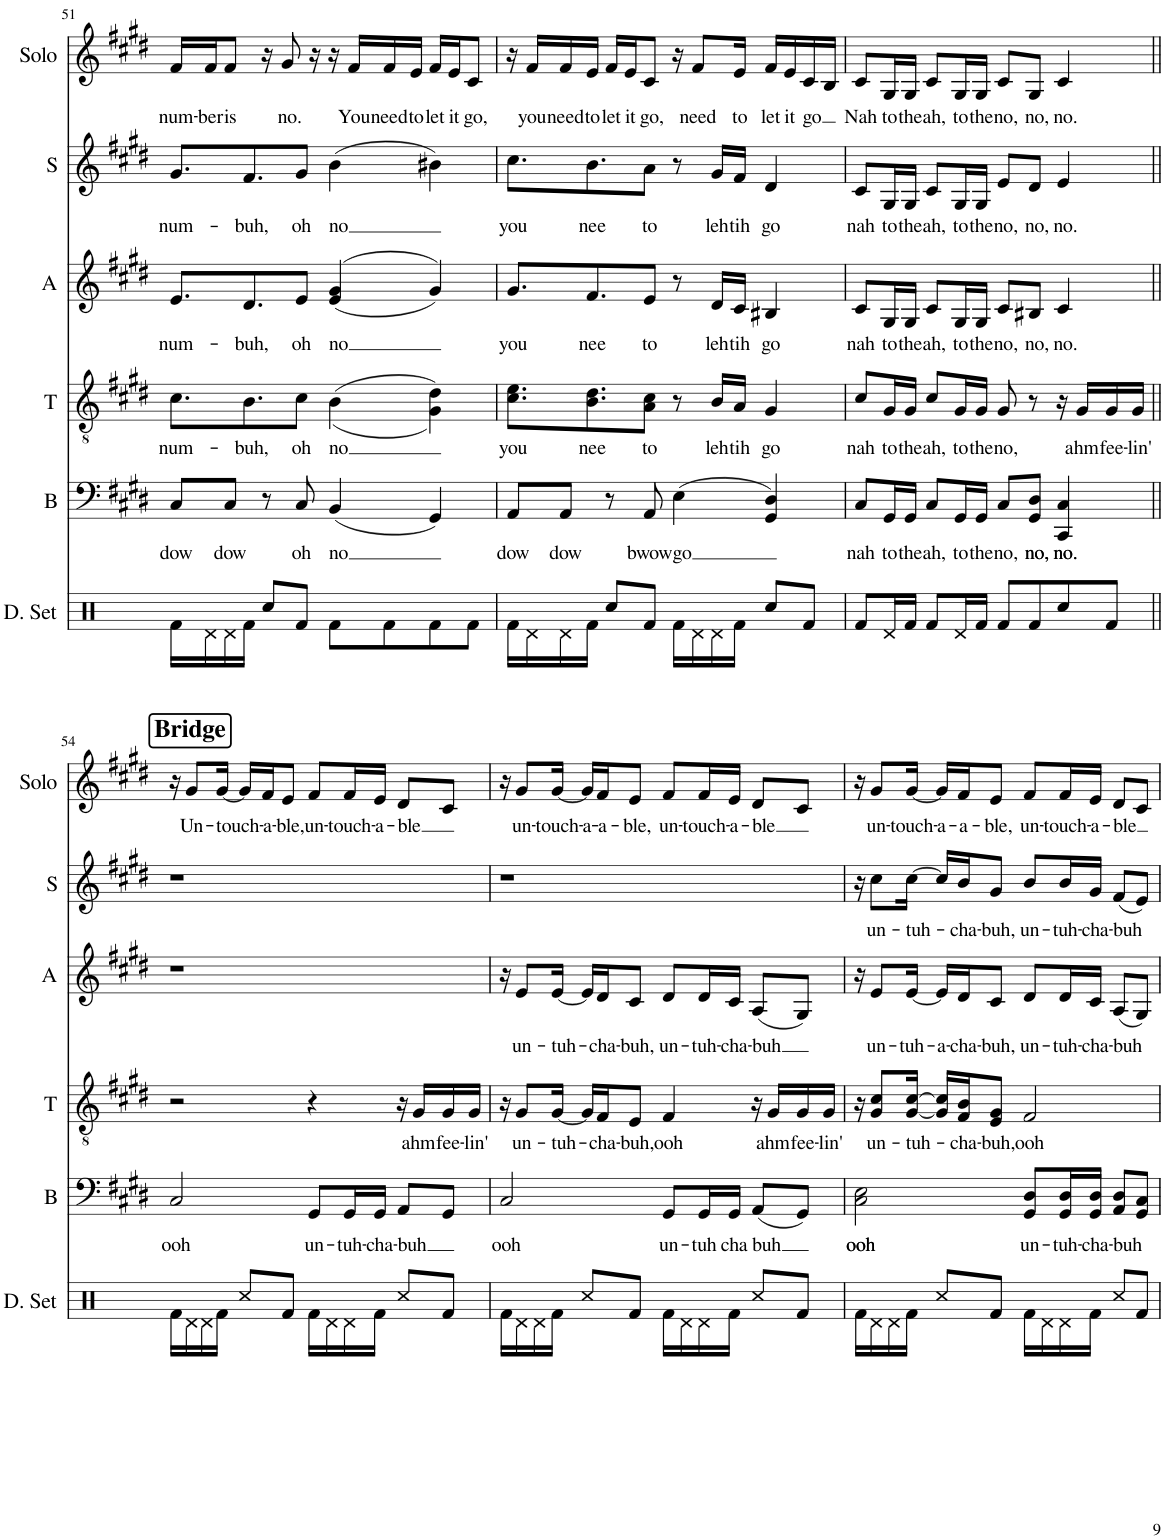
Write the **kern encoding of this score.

**kern	**kern	**text	**kern	**text	**kern	**text	**kern	**text	**kern	**text
*part6	*part5	*part5	*part4	*part4	*part3	*part3	*part2	*part2	*part1	*part1
*staff6	*staff5	*staff5	*staff4	*staff4	*staff3	*staff3	*staff2	*staff2	*staff1	*staff1
*I"Drumset	*I"Bass	*	*I"Tenor	*	*I"Alto	*	*I"Soprano	*	*I"Solo	*
*I'D. Set	*I'B	*	*I'T	*	*I'A	*	*I'S	*	*I'Solo	*
!!LO:PB:g=z
*clefX	*clefF4	*	*clefGv2	*	*clefG2	*	*clefG2	*	*clefG2	*
*k[]	*k[f#c#g#d#]	*	*k[f#c#g#d#]	*	*k[f#c#g#d#]	*	*k[f#c#g#d#]	*	*k[f#c#g#d#]	*
*	*E:	*	*E:	*	*E:	*	*E:	*	*E:	*
*M4/4	*M4/4	*	*M4/4	*	*M4/4	*	*M4/4	*	*M4/4	*
=51	=51	=51	=51	=51	=51	=51	=51	=51	=51	=51
!	!	!LO:LY:b	!	!LO:LY:b	!	!LO:LY:b	!	!LO:LY:b	!	!LO:LY:b
16Rf\LL	8C#/L	dow	8.c#\L	num-	8.e/L	num-	8.g#/L	num-	16f#/LL	num-
!	!	!	!	!	!	!	!	!	!	!LO:LY:b
16Rd\	.	.	.	.	.	.	.	.	16f#/J	-ber
!	!	!LO:LY:b	!	!	!	!	!	!	!	!LO:LY:b
16Rd\	8C#/J	dow	.	.	.	.	.	.	8f#/J	is
!	!	!	!	!LO:LY:b	!	!LO:LY:b	!	!LO:LY:b	!	!
16Rf\JJ	.	.	8.B\	-buh,	8.d#/	-buh,	8.f#/	-buh,	.	.
8Rcc/L	8r	.	.	.	.	.	.	.	16r	.
!	!	!	!	!	!	!	!	!	!	!LO:LY:b
.	.	.	.	.	.	.	.	.	8g#/	no.
!	!	!LO:LY:b	!	!LO:LY:b	!	!LO:LY:b	!	!LO:LY:b	!	!
8Rf/J	8C#/	oh	8c#\J	oh	8e/J	oh	8g#/J	oh	.	.
.	.	.	.	.	.	.	.	.	16r	.
!	!	!LO:LY:b	!	!LO:LY:b	!	!LO:LY:b	!	!LO:LY:b	!	!
8Rf\L	(4BB/	no	(<(4B\	no	((>4e/ 4g#/	no	(4b\	no	16r	.
!	!	!	!	!	!	!	!	!	!	!LO:LY:b
.	.	.	.	.	.	.	.	.	16f#/LL	You
!	!	!	!	!	!	!	!	!	!	!LO:LY:b
8Rf\	.	.	.	.	.	.	.	.	16f#/	need
!	!	!	!	!	!	!	!	!	!	!LO:LY:b
.	.	.	.	.	.	.	.	.	16e/JJ	to
!	!	!	!	!	!	!	!	!	!	!LO:LY:b
8Rf\	4GG#/)	.	4G#\ 4d#\))	.	4g#/))	.	4b#X\)	.	16f#/LL	let
!	!	!	!	!	!	!	!	!	!	!LO:LY:b
.	.	.	.	.	.	.	.	.	16e/J	it
!	!	!	!	!	!	!	!	!	!	!LO:LY:b
8Rf\J	.	.	.	.	.	.	.	.	8c#/J	go,
=52	=52	=52	=52	=52	=52	=52	=52	=52	=52	=52
!	!	!LO:LY:b	!	!LO:LY:b	!	!LO:LY:b	!	!LO:LY:b	!	!
16Rf\LL	8AA/L	dow	8.c#\ 8.e\L	you	8.g#/L	you	8.cc#\L	you	16r	.
!	!	!	!	!	!	!	!	!	!	!LO:LY:b
16Rd\	.	.	.	.	.	.	.	.	16f#/LL	you
!	!	!LO:LY:b	!	!	!	!	!	!	!	!LO:LY:b
16Rd\	8AA/J	dow	.	.	.	.	.	.	16f#/	need
!	!	!	!	!LO:LY:b	!	!LO:LY:b	!	!LO:LY:b	!	!LO:LY:b
16Rf\JJ	.	.	8.B\ 8.d#\	nee	8.f#/	nee	8.b\	nee	16e/JJ	to
!	!	!	!	!	!	!	!	!	!	!LO:LY:b
8Rcc/L	8r	.	.	.	.	.	.	.	16f#/LL	let
!	!	!	!	!	!	!	!	!	!	!LO:LY:b
.	.	.	.	.	.	.	.	.	16e/J	it
!	!	!LO:LY:b	!	!LO:LY:b	!	!LO:LY:b	!	!LO:LY:b	!	!LO:LY:b
8Rf/J	8AA/	bwow	8A\ 8c#\J	to	8e/J	to	8a\J	to	8c#/J	go,
!	!	!LO:LY:b	!	!	!	!	!	!	!	!
16Rf\LL	(4E\	go	8r	.	8r	.	8r	.	16r	.
!	!	!	!	!	!	!	!	!	!	!LO:LY:b
16Rd\	.	.	.	.	.	.	.	.	8f#/L	need
!	!	!	!	!LO:LY:b	!	!LO:LY:b	!	!LO:LY:b	!	!
16Rd\	.	.	16B/LL	leh	16d#/LL	leh	16g#/LL	leh	.	.
!	!	!	!	!LO:LY:b	!	!LO:LY:b	!	!LO:LY:b	!	!LO:LY:b
16Rf\JJ	.	.	16A/JJ	tih	16c#/JJ	tih	16f#/JJ	tih	16e/Jk	to
!	!	!	!	!LO:LY:b	!	!LO:LY:b	!	!LO:LY:b	!	!LO:LY:b
8Rcc/L	4GG#/ 4D#/)	.	4G#/	go	4B#X/	go	4d#/	go	16f#/LL	let
!	!	!	!	!	!	!	!	!	!	!LO:LY:b
.	.	.	.	.	.	.	.	.	16e/	it
!	!	!	!	!	!	!	!	!	!	!LO:LY:b
8Rf/J	.	.	.	.	.	.	.	.	16c#/	go
.	.	.	.	.	.	.	.	.	16B/JJ	.
=53	=53	=53	=53	=53	=53	=53	=53	=53	=53	=53
!	!	!LO:LY:b	!	!LO:LY:b	!	!LO:LY:b	!	!LO:LY:b	!	!LO:LY:b
8Rf/L	8C#/L	nah	8c#/L	nah	8c#/L	nah	8c#/L	nah	8c#/L	Nah
!	!	!LO:LY:b	!	!LO:LY:b	!	!LO:LY:b	!	!LO:LY:b	!	!LO:LY:b
16Rd/L	16GG#/L	to	16G#/L	to	16G#/L	to	16G#/L	to	16G#/L	to
!	!	!LO:LY:b	!	!LO:LY:b	!	!LO:LY:b	!	!LO:LY:b	!	!LO:LY:b
16Rf/JJ	16GG#/JJ	the	16G#/JJ	the	16G#/JJ	the	16G#/JJ	the	16G#/JJ	the
!	!	!LO:LY:b	!	!LO:LY:b	!	!LO:LY:b	!	!LO:LY:b	!	!LO:LY:b
8Rf/L	8C#/L	ah,	8c#/L	ah,	8c#/L	ah,	8c#/L	ah,	8c#/L	ah,
!	!	!LO:LY:b	!	!LO:LY:b	!	!LO:LY:b	!	!LO:LY:b	!	!LO:LY:b
16Rd/L	16GG#/L	to	16G#/L	to	16G#/L	to	16G#/L	to	16G#/L	to
!	!	!LO:LY:b	!	!LO:LY:b	!	!LO:LY:b	!	!LO:LY:b	!	!LO:LY:b
16Rf/JJ	16GG#/JJ	the	16G#/JJ	the	16G#/JJ	the	16G#/JJ	the	16G#/JJ	the
!	!	!LO:LY:b	!	!LO:LY:b	!	!LO:LY:b	!	!LO:LY:b	!	!LO:LY:b
8Rf/L	8C#/L	no,	8G#/	no,	8c#/L	no,	8e/L	no,	8c#/L	no,
!	!	!LO:LY:b	!	!	!	!LO:LY:b	!	!LO:LY:b	!	!LO:LY:b
8Rf/	8GG#/ 8D#/J	no,	8r	.	8B#X/J	no,	8d#/J	no,	8G#/J	no,
!	!	!LO:LY:b	!	!	!	!LO:LY:b	!	!LO:LY:b	!	!LO:LY:b
8Rcc/	4CC#/ 4C#/	no.	16r	.	4c#/	no.	4e/	no.	4c#/	no.
!	!	!	!	!LO:LY:b	!	!	!	!	!	!
.	.	.	16G#/LL	ahm	.	.	.	.	.	.
!	!	!	!	!LO:LY:b	!	!	!	!	!	!
8Rf/J	.	.	16G#/	fee-	.	.	.	.	.	.
!	!	!	!	!LO:LY:b	!	!	!	!	!	!
.	.	.	16G#/JJ	-lin'	.	.	.	.	.	.
!!LO:LB:g=z
!!LO:REH:place=s1:a:B:cj:fs=14:t=Bridge
=54||	=54||	=54||	=54||	=54||	=54||	=54||	=54||	=54||	=54||	=54||
!	!	!LO:LY:b	!	!	!	!	!	!	!	!
16Rf\LL	2C#/	ooh	2r	.	1r	.	1r	.	16r	.
!	!	!	!	!	!	!	!	!	!	!LO:LY:b
16Rd\	.	.	.	.	.	.	.	.	8g#/L	Un-
16Rd\	.	.	.	.	.	.	.	.	.	.
!	!	!	!	!	!	!	!	!	!	!LO:LY:b
16Rf\JJ	.	.	.	.	.	.	.	.	[16g#/Jk	-touch-
8Rcc/L	.	.	.	.	.	.	.	.	16g#/LL]	.
!	!	!	!	!	!	!	!	!	!	!LO:LY:b
.	.	.	.	.	.	.	.	.	16f#/J	-a-
!	!	!	!	!	!	!	!	!	!	!LO:LY:b
8Rf/J	.	.	.	.	.	.	.	.	8e/J	-ble,
!	!	!LO:LY:b	!	!	!	!	!	!	!	!LO:LY:b
16Rf\LL	8GG#/L	un-	4r	.	.	.	.	.	8f#/L	un-
16Rd\	.	.	.	.	.	.	.	.	.	.
!	!	!LO:LY:b	!	!	!	!	!	!	!	!LO:LY:b
16Rd\	16GG#/L	-tuh-	.	.	.	.	.	.	16f#/L	-touch-
!	!	!LO:LY:b	!	!	!	!	!	!	!	!LO:LY:b
16Rf\JJ	16GG#/JJ	-cha-	.	.	.	.	.	.	16e/JJ	-a-
!	!	!LO:LY:b	!	!	!	!	!	!	!	!LO:LY:b
8Rcc/L	8AA/L	-buh	16r	.	.	.	.	.	8d#/L	-ble
!	!	!	!	!LO:LY:b	!	!	!	!	!	!
.	.	.	16G#/LL	ahm	.	.	.	.	.	.
!	!	!	!	!LO:LY:b	!	!	!	!	!	!
8Rf/J	8GG#/J	.	16G#/	fee-	.	.	.	.	8c#/J	.
!	!	!	!	!LO:LY:b	!	!	!	!	!	!
.	.	.	16G#/JJ	-lin'	.	.	.	.	.	.
=55	=55	=55	=55	=55	=55	=55	=55	=55	=55	=55
!	!	!LO:LY:b	!	!	!	!	!	!	!	!
16Rf\LL	2C#/	ooh	16r	.	16r	.	1r	.	16r	.
!	!	!	!	!LO:LY:b	!	!LO:LY:b	!	!	!	!LO:LY:b
16Rd\	.	.	8G#/L	un-	8e/L	un-	.	.	8g#/L	un-
16Rd\	.	.	.	.	.	.	.	.	.	.
!	!	!	!	!LO:LY:b	!	!LO:LY:b	!	!	!	!LO:LY:b
16Rf\JJ	.	.	[16G#/Jk	-tuh-	[16e/Jk	-tuh-	.	.	[16g#/Jk	-touch-
!	!	!	!	!	!	!	!	!	!	!LO:LY:b
8Rcc/L	.	.	16G#/LL]	.	16e/LL]	.	.	.	16g#/LL]	-a-
!	!	!	!	!LO:LY:b	!	!LO:LY:b	!	!	!	!LO:LY:b
.	.	.	16F#/J	-cha-	16d#/J	-cha-	.	.	16f#/J	-a-
!	!	!	!	!LO:LY:b	!	!LO:LY:b	!	!	!	!LO:LY:b
8Rf/J	.	.	8E/J	-buh,	8c#/J	-buh,	.	.	8e/J	-ble,
!	!	!LO:LY:b	!	!LO:LY:b	!	!LO:LY:b	!	!	!	!LO:LY:b
16Rf\LL	8GG#/L	un-	4F#/	ooh	8d#/L	un-	.	.	8f#/L	un-
16Rd\	.	.	.	.	.	.	.	.	.	.
!	!	!LO:LY:b	!	!	!	!LO:LY:b	!	!	!	!LO:LY:b
16Rd\	16GG#/L	-tuh	.	.	16d#/L	-tuh-	.	.	16f#/L	-touch-
!	!	!LO:LY:b	!	!	!	!LO:LY:b	!	!	!	!LO:LY:b
16Rf\JJ	16GG#/JJ	cha	.	.	16c#/JJ	-cha-	.	.	16e/JJ	-a-
!	!	!LO:LY:b	!	!	!	!LO:LY:b	!	!	!	!LO:LY:b
8Rcc/L	(8AA/L	buh	16r	.	(8A/L	-buh	.	.	8d#/L	-ble
!	!	!	!	!LO:LY:b	!	!	!	!	!	!
.	.	.	16G#/LL	ahm	.	.	.	.	.	.
!	!	!	!	!LO:LY:b	!	!	!	!	!	!
8Rf/J	8GG#/J)	.	16G#/	fee-	8G#/J)	.	.	.	8c#/J	.
!	!	!	!	!LO:LY:b	!	!	!	!	!	!
.	.	.	16G#/JJ	-lin'	.	.	.	.	.	.
=56	=56	=56	=56	=56	=56	=56	=56	=56	=56	=56
!	!	!LO:LY:b	!	!	!	!	!	!	!	!
16Rf\LL	2C#\ 2E\	ooh	16r	.	16r	.	16r	.	16r	.
!	!	!	!	!LO:LY:b	!	!LO:LY:b	!	!LO:LY:b	!	!LO:LY:b
16Rd\	.	.	8G#/ 8c#/L	un-	8e/L	un-	8cc#\L	un-	8g#/L	un-
16Rd\	.	.	.	.	.	.	.	.	.	.
!	!	!	!	!LO:LY:b	!	!LO:LY:b	!	!LO:LY:b	!	!LO:LY:b
16Rf\JJ	.	.	[16G#/ [16c#/Jk	-tuh-	[16e/Jk	-tuh-	[16cc#\Jk	-tuh-	[16g#/Jk	-touch-
!	!	!	!	!	!	!LO:LY:b	!	!	!	!LO:LY:b
8Rcc/L	.	.	16G#/] 16c#/]LL	.	16e/LL]	-a-	16cc#/LL]	.	16g#/LL]	-a-
!	!	!	!	!LO:LY:b	!	!LO:LY:b	!	!LO:LY:b	!	!LO:LY:b
.	.	.	16F#/ 16B/J	-cha-	16d#/J	-cha-	16b/J	-cha-	16f#/J	-a-
!	!	!	!	!LO:LY:b	!	!LO:LY:b	!	!LO:LY:b	!	!LO:LY:b
8Rf/J	.	.	8E/ 8G#/J	-buh,	8c#/J	-buh,	8g#/J	-buh,	8e/J	-ble,
!	!	!LO:LY:b	!	!LO:LY:b	!	!LO:LY:b	!	!LO:LY:b	!	!LO:LY:b
16Rf\LL	8GG#/ 8D#/L	un-	2F#/	ooh	8d#/L	un-	8b/L	un-	8f#/L	un-
16Rd\	.	.	.	.	.	.	.	.	.	.
!	!	!LO:LY:b	!	!	!	!LO:LY:b	!	!LO:LY:b	!	!LO:LY:b
16Rd\	16GG#/ 16D#/L	-tuh-	.	.	16d#/L	-tuh-	16b/L	-tuh-	16f#/L	-touch-
!	!	!LO:LY:b	!	!	!	!LO:LY:b	!	!LO:LY:b	!	!LO:LY:b
16Rf\JJ	16GG#/ 16D#/JJ	-cha-	.	.	16c#/JJ	-cha-	16g#/JJ	-cha-	16e/JJ	-a-
!	!	!LO:LY:b	!	!	!	!LO:LY:b	!	!LO:LY:b	!	!LO:LY:b
8Rcc/L	8AA/ 8D#/L	-buh	.	.	(8A/L	-buh	(8f#/L	-buh	8d#/L	-ble
8Rf/J	8GG#/ 8C#/J	.	.	.	8G#/J)	.	8e/J)	.	8c#/J	.
=	=	=	=	=	=	=	=	=	=	=
*-	*-	*-	*-	*-	*-	*-	*-	*-	*-	*-
